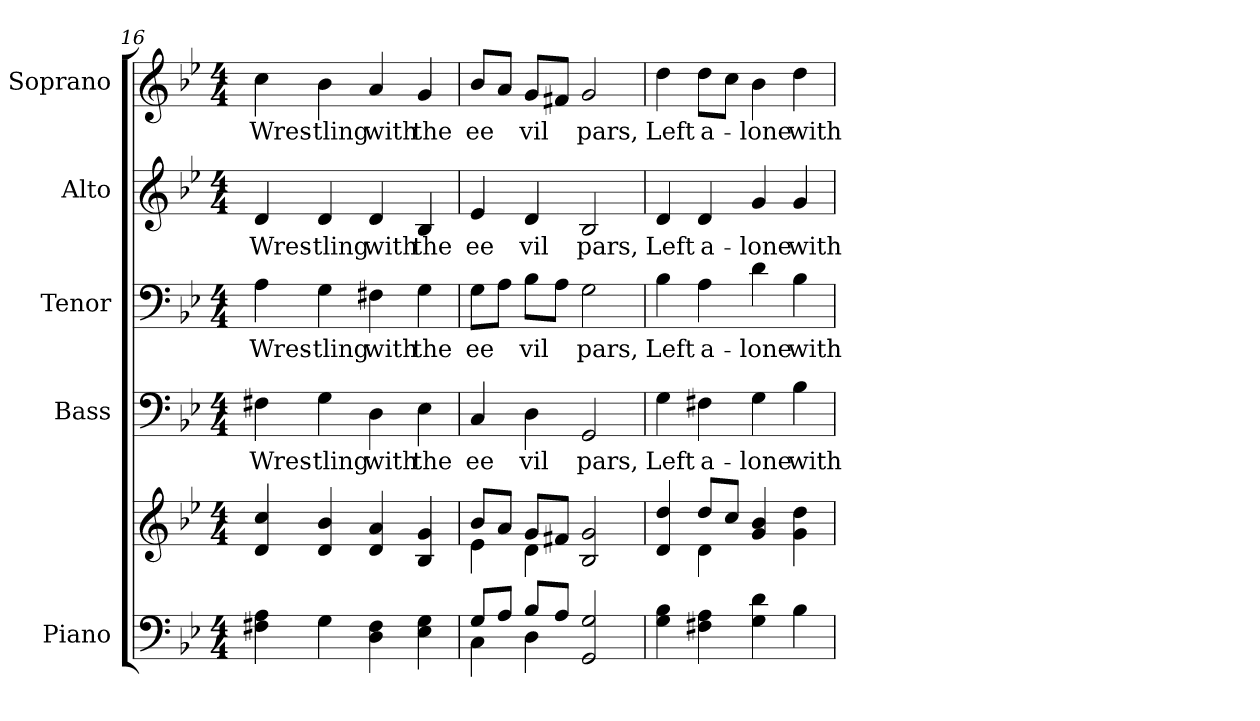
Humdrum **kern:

**kern	**kern	**kern	**text	**kern	**text	**kern	**text	**kern	**text
*part5	*part5	*part4	*part4	*part3	*part3	*part2	*part2	*part1	*part1
*staff6	*staff5	*staff4	*staff4	*staff3	*staff3	*staff2	*staff2	*staff1	*staff1
*I"Piano	*	*I"Bass	*	*I"Tenor	*	*I"Alto	*	*I"Soprano	*
*I'Pno.	*	*I'B.	*	*I'T.	*	*I'A.	*	*I'S.	*
*clefF4	*clefG2	*clefF4	*	*clefF4	*	*clefG2	*	*clefG2	*
*k[b-e-]	*k[b-e-]	*k[b-e-]	*	*k[b-e-]	*	*k[b-e-]	*	*k[b-e-]	*
*B-:	*B-:	*B-:	*	*B-:	*	*B-:	*	*B-:	*
*M4/4	*M4/4	*M4/4	*	*M4/4	*	*M4/4	*	*M4/4	*
=16	=16	=16	=16	=16	=16	=16	=16	=16	=16
!	!	!	!LO:LY:b:color=#000000	!	!	!	!	!	!
!	!	!	!	!	!LO:LY:b:color=#000000	!	!	!	!
!	!	!	!	!	!	!	!LO:LY:b:color=#000000	!	!
!	!	!	!	!	!	!	!	!	!LO:LY:b:color=#000000
4F#Xi\ 4Ai	4di/ 4cci	4F#Xi\	Wres-	4Ai\	Wres-	4di/	Wres-	4cci\	Wres-
!	!	!	!LO:LY:b:color=#000000	!	!	!	!	!	!
!	!	!	!	!	!LO:LY:b:color=#000000	!	!	!	!
!	!	!	!	!	!	!	!LO:LY:b:color=#000000	!	!
!	!	!	!	!	!	!	!	!	!LO:LY:b:color=#000000
4Gi\	4di/ 4b-i	4Gi\	-tling	4Gi\	-tling	4di/	-tling	4b-i\	-tling
!	!	!	!LO:LY:b:color=#000000	!	!	!	!	!	!
!	!	!	!	!	!LO:LY:b:color=#000000	!	!	!	!
!	!	!	!	!	!	!	!LO:LY:b:color=#000000	!	!
!	!	!	!	!	!	!	!	!	!LO:LY:b:color=#000000
4Di\ 4F#i	4di/ 4ai	4Di\	with	4F#Xi\	with	4di/	with	4ai/	with
!	!	!	!LO:LY:b:color=#000000	!	!	!	!	!	!
!	!	!	!	!	!LO:LY:b:color=#000000	!	!	!	!
!	!	!	!	!	!	!	!LO:LY:b:color=#000000	!	!
!	!	!	!	!	!	!	!	!	!LO:LY:b:color=#000000
4E-i\ 4Gi	4B-i/ 4gi	4E-i\	the	4Gi\	the	4B-i/	the	4gi/	the
!!LO:PB:g=z
=17	=17	=17	=17	=17	=17	=17	=17	=17	=17
*^	*^	*	*	*	*	*	*	*	*
!	!	!	!	!	!LO:LY:b:color=#000000	!	!	!	!	!	!
!	!	!	!	!	!	!	!LO:LY:b:color=#000000	!	!	!	!
!	!	!	!	!	!	!	!	!	!LO:LY:b:color=#000000	!	!
!	!	!	!	!	!	!	!	!	!	!	!LO:LY:b:color=#000000
8Gi/L	4Ci\	8b-i/L	4e-i\	4Ci/	ee	8Gi\L	ee	4e-i/	ee	8b-i/L	ee
8Ai/J	.	8ai/J	.	.	.	8Ai\J	.	.	.	8ai/J	.
!	!	!	!	!	!LO:LY:b:color=#000000	!	!	!	!	!	!
!	!	!	!	!	!	!	!LO:LY:b:color=#000000	!	!	!	!
!	!	!	!	!	!	!	!	!	!LO:LY:b:color=#000000	!	!
!	!	!	!	!	!	!	!	!	!	!	!LO:LY:b:color=#000000
8B-i/L	4Di\	8gi/L	4di\	4Di\	vil	8B-i\L	vil	4di/	vil	8gi/L	vil
8Ai/J	.	8f#Xi/J	.	.	.	8Ai\J	.	.	.	8f#Xi/J	.
!	!	!	!	!	!LO:LY:b:color=#000000	!	!	!	!	!	!
!	!	!	!	!	!	!	!LO:LY:b:color=#000000	!	!	!	!
!	!	!	!	!	!	!	!	!	!LO:LY:b:color=#000000	!	!
!	!	!	!	!	!	!	!	!	!	!	!LO:LY:b:color=#000000
2GGi/ 2Gi	2ryy	2B-i/ 2gi	2ryy	2GGi/	pars,	2Gi\	pars,	2B-i/	pars,	2gi/	pars,
*v	*v	*	*	*	*	*	*	*	*	*	*
=18	=18	=18	=18	=18	=18	=18	=18	=18	=18	=18
*^	*	*	*	*	*	*	*	*	*	*
!	!	!	!	!	!LO:LY:b:color=#000000	!	!	!	!	!	!
*v	*v	*	*	*	*	*	*	*	*	*	*
*^	*	*	*	*	*	*	*	*	*	*
!	!	!	!	!	!	!	!LO:LY:b:color=#000000	!	!	!	!
*v	*v	*	*	*	*	*	*	*	*	*	*
*^	*	*	*	*	*	*	*	*	*	*
!	!	!	!	!	!	!	!	!	!LO:LY:b:color=#000000	!	!
*v	*v	*	*	*	*	*	*	*	*	*	*
*^	*	*	*	*	*	*	*	*	*	*
!	!	!	!	!	!	!	!	!	!	!	!LO:LY:b:color=#000000
*v	*v	*	*	*	*	*	*	*	*	*	*
4Gi\ 4B-i	4di/ 4ddi	4ryy	4Gi\	Left	4B-i\	Left	4di/	Left	4ddi\	Left
!	!	!	!	!LO:LY:b:color=#000000	!	!	!	!	!	!
!	!	!	!	!	!	!LO:LY:b:color=#000000	!	!	!	!
!	!	!	!	!	!	!	!	!LO:LY:b:color=#000000	!	!
!	!	!	!	!	!	!	!	!	!	!LO:LY:b:color=#000000
4F#Xi\ 4Ai	8ddi/L	4di\	4F#Xi\	a-	4Ai\	a-	4di/	a-	8ddi\L	a-
.	8cci/J	.	.	.	.	.	.	.	8cci\J	.
!	!	!	!	!LO:LY:b:color=#000000	!	!	!	!	!	!
!	!	!	!	!	!	!LO:LY:b:color=#000000	!	!	!	!
!	!	!	!	!	!	!	!	!LO:LY:b:color=#000000	!	!
!	!	!	!	!	!	!	!	!	!	!LO:LY:b:color=#000000
4Gi\ 4di	4gi/ 4b-i	2ryy	4Gi\	-lone	4di\	-lone	4gi/	-lone	4b-i\	-lone
!	!	!	!	!LO:LY:b:color=#000000	!	!	!	!	!	!
!	!	!	!	!	!	!LO:LY:b:color=#000000	!	!	!	!
!	!	!	!	!	!	!	!	!LO:LY:b:color=#000000	!	!
!	!	!	!	!	!	!	!	!	!	!LO:LY:b:color=#000000
4B-i\	4gi\ 4ddi	.	4B-i\	with	4B-i\	with	4gi/	with	4ddi\	with
*	*v	*v	*	*	*	*	*	*	*	*
=	=	=	=	=	=	=	=	=	=
*-	*-	*-	*-	*-	*-	*-	*-	*-	*-
